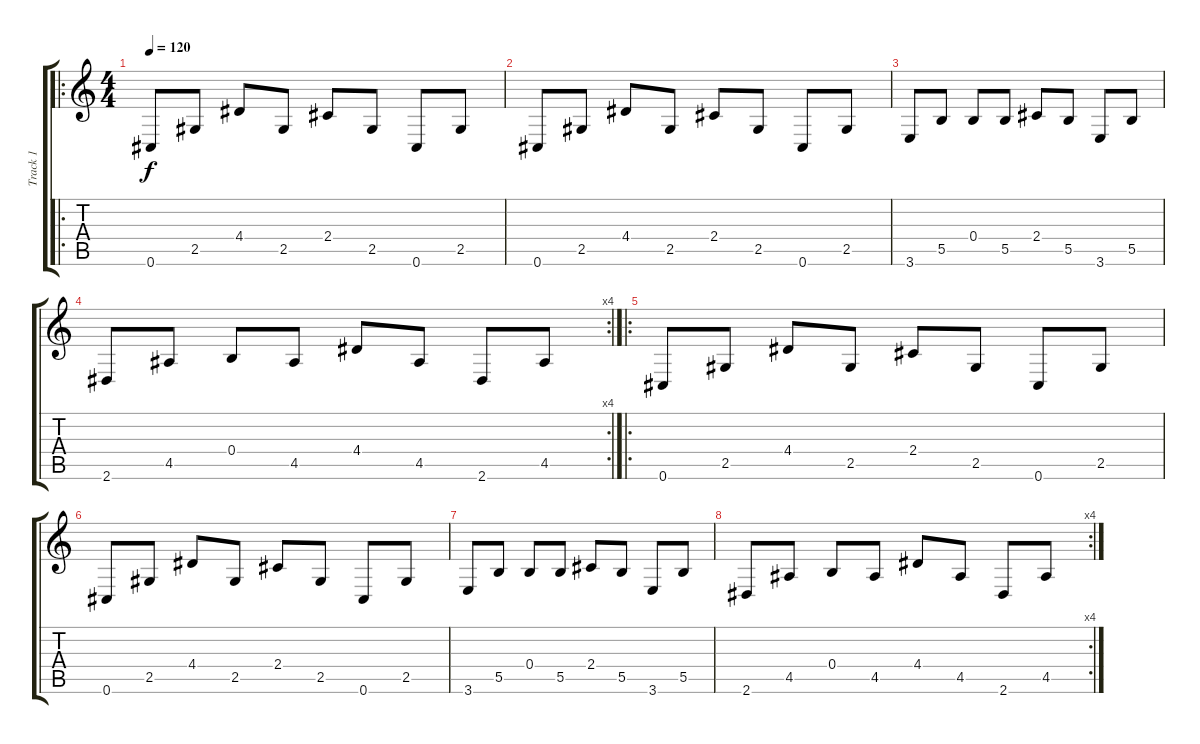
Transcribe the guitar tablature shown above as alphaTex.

\track ("Track 1" "Track 1") {instrument electricguitarclean}
\staff {score tabs}
\tuning (Db4 Ab3 E3 B2 Gb2 Db2) {hide}
\ro
\ts (4 4)
\tempo 120
\clef g2
\ks c
0.6.8{dy f instrument electricguitarclean} 2.5.8 4.4.8 2.5.8 2.4.8 2.5.8 0.6.8 2.5.8 |
0.6.8 2.5.8 4.4.8 2.5.8 2.4.8 2.5.8 0.6.8 2.5.8 |
3.6.8 5.5.8 0.4.8 5.5.8 2.4.8 5.5.8 3.6.8 5.5.8 |
\rc 4
2.6.8 4.5.8 0.4.8 4.5.8 4.4.8 4.5.8 2.6.8 4.5.8 |
\ro
0.6.8 2.5.8 4.4.8 2.5.8 2.4.8 2.5.8 0.6.8 2.5.8 |
0.6.8 2.5.8 4.4.8 2.5.8 2.4.8 2.5.8 0.6.8 2.5.8 |
3.6.8 5.5.8 0.4.8 5.5.8 2.4.8 5.5.8 3.6.8 5.5.8 |
\rc 4
2.6.8 4.5.8 0.4.8 4.5.8 4.4.8 4.5.8 2.6.8 4.5.8
